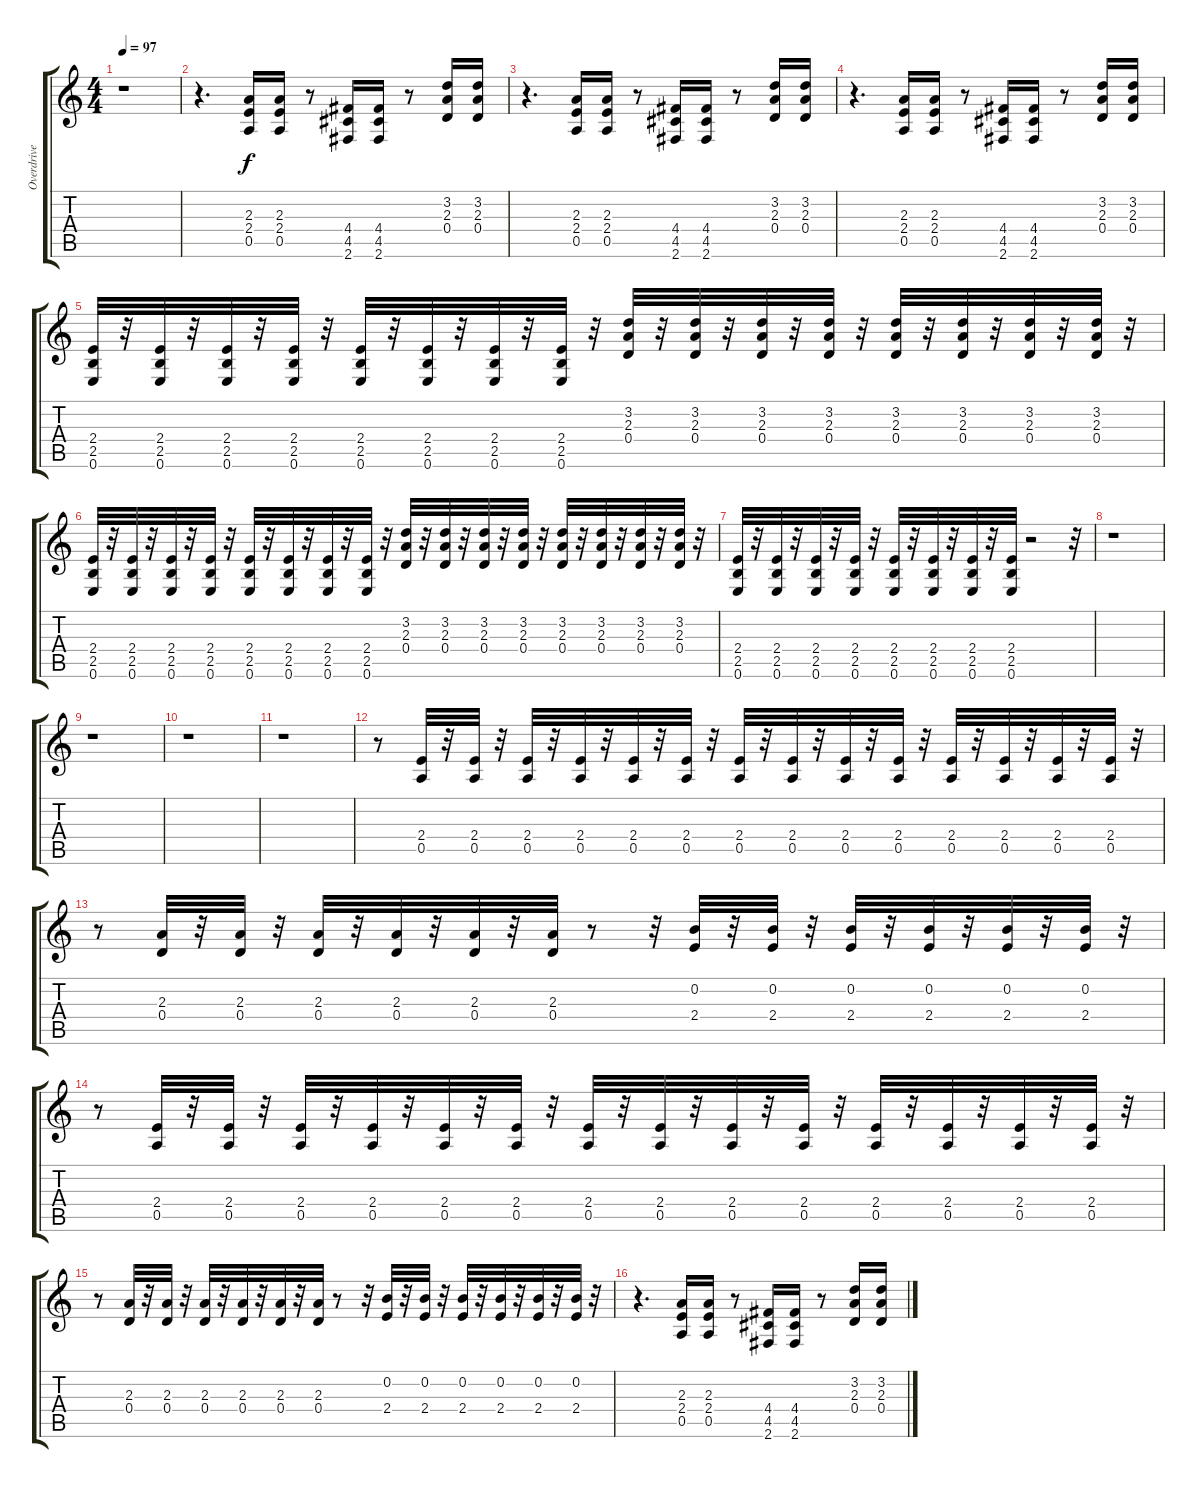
\track ("Overdrive Guitar" "Overdrive ") {instrument overdrivenguitar}
\staff {score tabs}
\tuning (E4 B3 G3 D3 A2 E2) {hide}
\ts (4 4)
\tempo 97
\clef g2
\ks c
r.1{dy f} |
r.4{d} (2.3 2.4 0.5).16 (2.3 2.4 0.5).16 r.8 (4.4 4.5 2.6).16 (4.4 4.5 2.6).16 r.8 (3.2 2.3 0.4).16 (3.2 2.3 0.4).16 |
r.4{d} (2.3 2.4 0.5).16 (2.3 2.4 0.5).16 r.8 (4.4 4.5 2.6).16 (4.4 4.5 2.6).16 r.8 (3.2 2.3 0.4).16 (3.2 2.3 0.4).16 |
r.4{d} (2.3 2.4 0.5).16 (2.3 2.4 0.5).16 r.8 (4.4 4.5 2.6).16 (4.4 4.5 2.6).16 r.8 (3.2 2.3 0.4).16 (3.2 2.3 0.4).16 |
(2.4 2.5 0.6).32 r.32 (2.4 2.5 0.6).32 r.32 (2.4 2.5 0.6).32 r.32 (2.4 2.5 0.6).32 r.32 (2.4 2.5 0.6).32 r.32 (2.4 2.5 0.6).32 r.32 (2.4 2.5 0.6).32 r.32 (2.4 2.5 0.6).32 r.32 (3.2 2.3 0.4).32 r.32 (3.2 2.3 0.4).32 r.32 (3.2 2.3 0.4).32 r.32 (3.2 2.3 0.4).32 r.32 (3.2 2.3 0.4).32 r.32 (3.2 2.3 0.4).32 r.32 (3.2 2.3 0.4).32 r.32 (3.2 2.3 0.4).32 r.32 |
(2.4 2.5 0.6).32 r.32 (2.4 2.5 0.6).32 r.32 (2.4 2.5 0.6).32 r.32 (2.4 2.5 0.6).32 r.32 (2.4 2.5 0.6).32 r.32 (2.4 2.5 0.6).32 r.32 (2.4 2.5 0.6).32 r.32 (2.4 2.5 0.6).32 r.32 (3.2 2.3 0.4).32 r.32 (3.2 2.3 0.4).32 r.32 (3.2 2.3 0.4).32 r.32 (3.2 2.3 0.4).32 r.32 (3.2 2.3 0.4).32 r.32 (3.2 2.3 0.4).32 r.32 (3.2 2.3 0.4).32 r.32 (3.2 2.3 0.4).32 r.32 |
(2.4 2.5 0.6).32 r.32 (2.4 2.5 0.6).32 r.32 (2.4 2.5 0.6).32 r.32 (2.4 2.5 0.6).32 r.32 (2.4 2.5 0.6).32 r.32 (2.4 2.5 0.6).32 r.32 (2.4 2.5 0.6).32 r.32 (2.4 2.5 0.6).32 r.2 r.32 |
r.1 |
r.1 |
r.1 |
r.1 |
r.8 (2.4 0.5).32 r.32 (2.4 0.5).32 r.32 (2.4 0.5).32 r.32 (2.4 0.5).32 r.32 (2.4 0.5).32 r.32 (2.4 0.5).32 r.32 (2.4 0.5).32 r.32 (2.4 0.5).32 r.32 (2.4 0.5).32 r.32 (2.4 0.5).32 r.32 (2.4 0.5).32 r.32 (2.4 0.5).32 r.32 (2.4 0.5).32 r.32 (2.4 0.5).32 r.32 |
r.8 (2.3 0.4).32 r.32 (2.3 0.4).32 r.32 (2.3 0.4).32 r.32 (2.3 0.4).32 r.32 (2.3 0.4).32 r.32 (2.3 0.4).32 r.8 r.32 (0.2 2.4).32 r.32 (0.2 2.4).32 r.32 (0.2 2.4).32 r.32 (0.2 2.4).32 r.32 (0.2 2.4).32 r.32 (0.2 2.4).32 r.32 |
r.8 (2.4 0.5).32 r.32 (2.4 0.5).32 r.32 (2.4 0.5).32 r.32 (2.4 0.5).32 r.32 (2.4 0.5).32 r.32 (2.4 0.5).32 r.32 (2.4 0.5).32 r.32 (2.4 0.5).32 r.32 (2.4 0.5).32 r.32 (2.4 0.5).32 r.32 (2.4 0.5).32 r.32 (2.4 0.5).32 r.32 (2.4 0.5).32 r.32 (2.4 0.5).32 r.32 |
r.8 (2.3 0.4).32 r.32 (2.3 0.4).32 r.32 (2.3 0.4).32 r.32 (2.3 0.4).32 r.32 (2.3 0.4).32 r.32 (2.3 0.4).32 r.8 r.32 (0.2 2.4).32 r.32 (0.2 2.4).32 r.32 (0.2 2.4).32 r.32 (0.2 2.4).32 r.32 (0.2 2.4).32 r.32 (0.2 2.4).32 r.32 |
r.4{d} (2.3 2.4 0.5).16 (2.3 2.4 0.5).16 r.8 (4.4 4.5 2.6).16 (4.4 4.5 2.6).16 r.8 (3.2 2.3 0.4).16 (3.2 2.3 0.4).16
